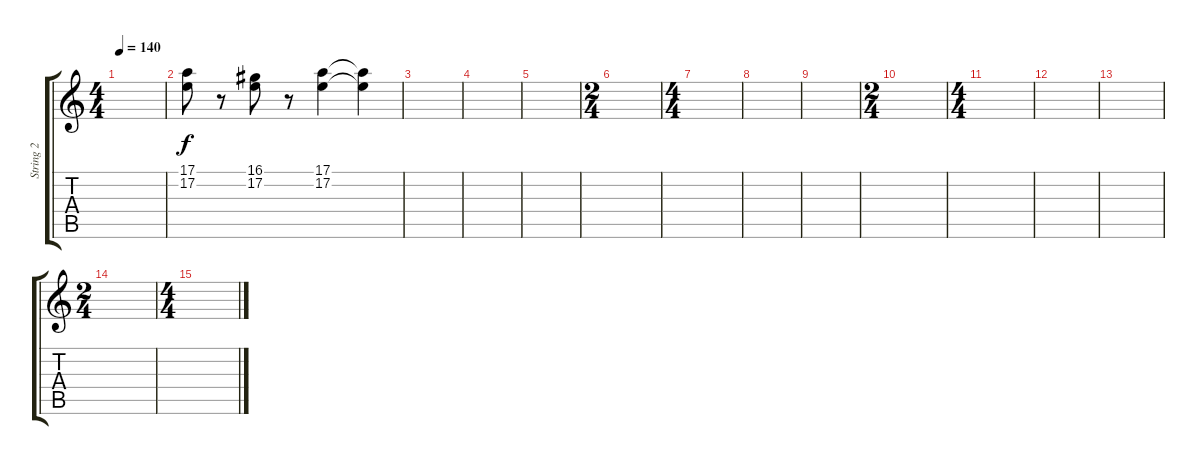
\track ("String 2" "String 2") {instrument stringensemble1}
\staff {score tabs}
\tuning (E4 B3 G3 D3 A2 E2) {hide}
\ts (4 4)
\tempo 140
\clef g2
\ks c
|
(17.1 17.2).8 r.8 (16.1 17.2).8 r.8 (17.1 17.2).4 (17.1{t} 17.2{t}).4{dy f} |
|
|
|
\ts (2 4)
|
\ts (4 4)
|
|
|
\ts (2 4)
|
\ts (4 4)
|
|
|
\ts (2 4)
|
\ts (4 4)
